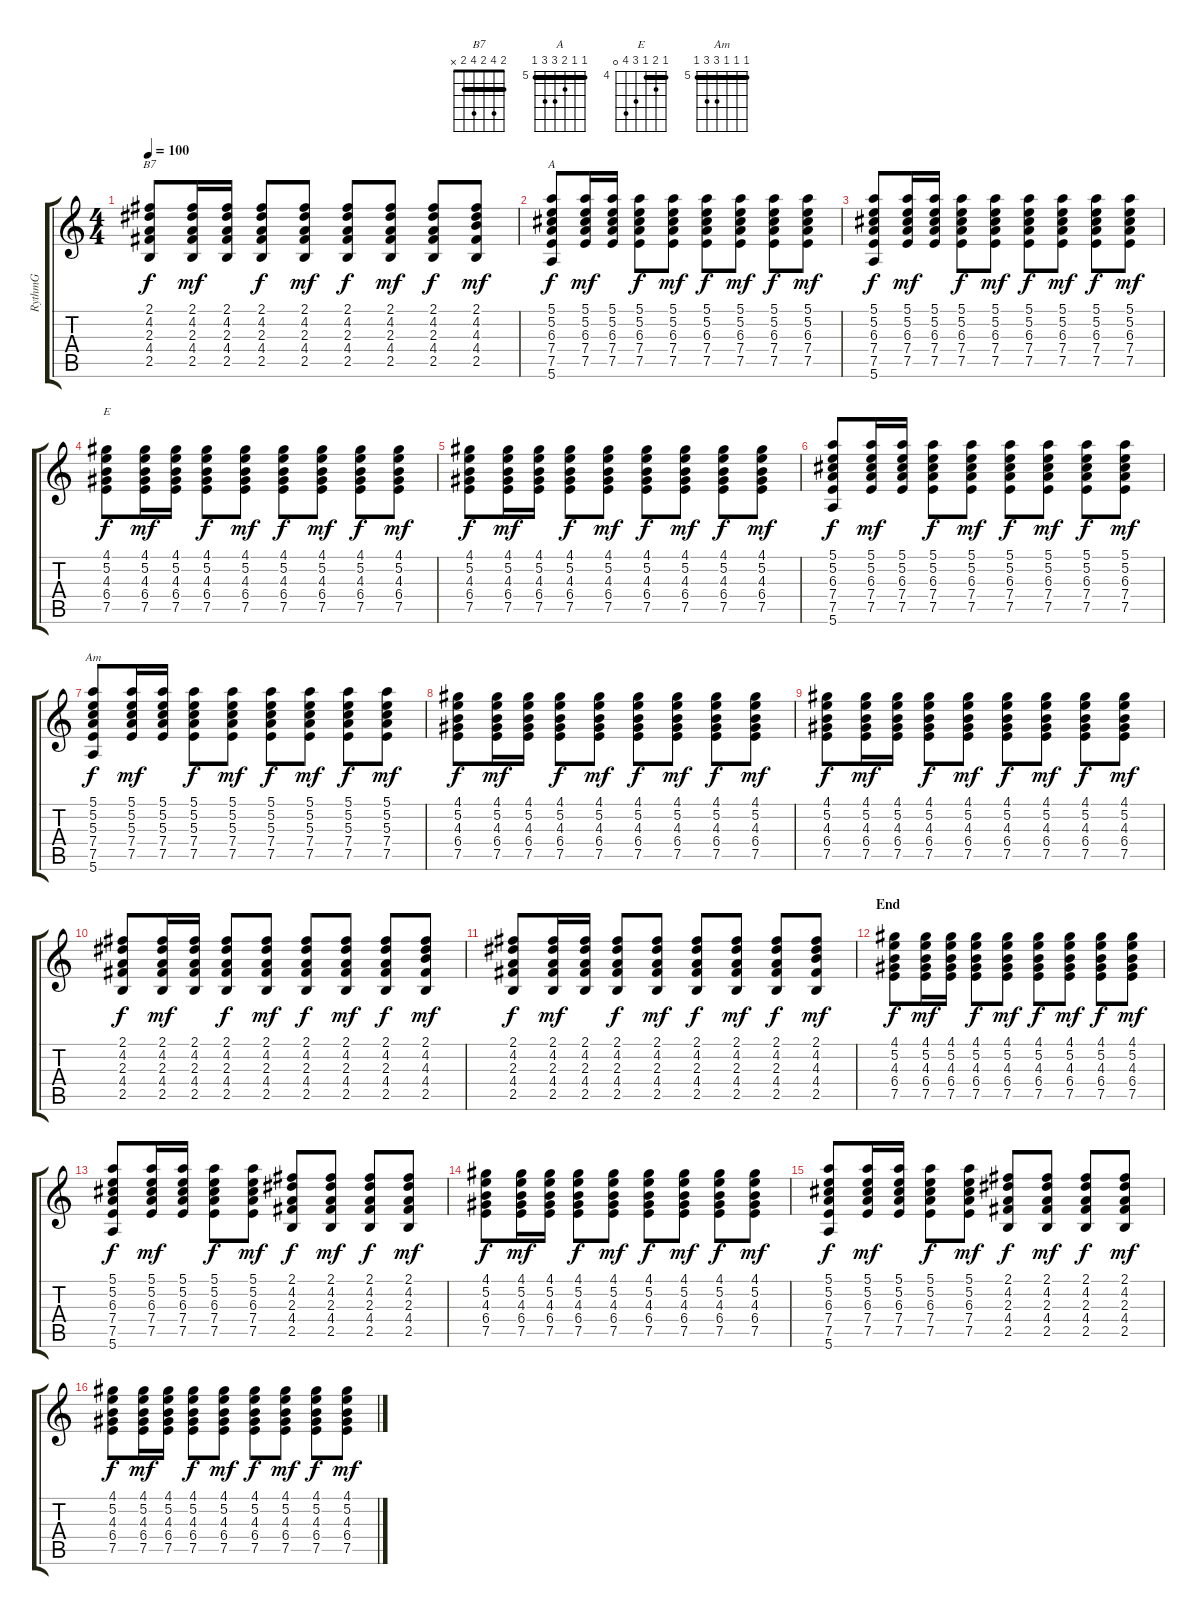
\track ("RythmG" "RythmG") {instrument acousticguitarnylon}
\staff {score tabs}
\tuning (E4 B3 G3 D3 A2 E2) {hide}
\chord ("B7" 2 4 2 4 2 x) {barre 2}
\chord ("A" 5 5 6 7 7 5) {firstfret 5 barre 5}
\chord ("E" 4 5 4 6 7 0) {firstfret 4 barre 4}
\chord ("Am" 5 5 5 7 7 5) {firstfret 5 barre 5}
\ts (4 4)
\tempo 100
\clef g2
\ks c
(2.1 4.2 2.3 4.4 2.5).8{ch "B7" dy f} (2.1 4.2 2.3 4.4 2.5).16{dy mf} (2.1 4.2 2.3 4.4 2.5).16 (2.1 4.2 2.3 4.4 2.5).8{dy f} (2.1 4.2 2.3 4.4 2.5).8{dy mf} (2.1 4.2 2.3 4.4 2.5).8{dy f} (2.1 4.2 2.3 4.4 2.5).8{dy mf} (2.1 4.2 2.3 4.4 2.5).8{dy f} (2.1 4.2 4.3 4.4 2.5).8{dy mf} |
(5.1 5.2 6.3 7.4 7.5 5.6).8{ch "A" dy f} (5.1 5.2 6.3 7.4 7.5).16{dy mf} (5.1 5.2 6.3 7.4 7.5).16 (5.1 5.2 6.3 7.4 7.5).8{dy f} (5.1 5.2 6.3 7.4 7.5).8{dy mf} (5.1 5.2 6.3 7.4 7.5).8{dy f} (5.1 5.2 6.3 7.4 7.5).8{dy mf} (5.1 5.2 6.3 7.4 7.5).8{dy f} (5.1 5.2 6.3 7.4 7.5).8{dy mf} |
(5.1 5.2 6.3 7.4 7.5 5.6).8{dy f} (5.1 5.2 6.3 7.4 7.5).16{dy mf} (5.1 5.2 6.3 7.4 7.5).16 (5.1 5.2 6.3 7.4 7.5).8{dy f} (5.1 5.2 6.3 7.4 7.5).8{dy mf} (5.1 5.2 6.3 7.4 7.5).8{dy f} (5.1 5.2 6.3 7.4 7.5).8{dy mf} (5.1 5.2 6.3 7.4 7.5).8{dy f} (5.1 5.2 6.3 7.4 7.5).8{dy mf} |
(4.1 5.2 4.3 6.4 7.5).8{ch "E" dy f} (4.1 5.2 4.3 6.4 7.5).16{dy mf} (4.1 5.2 4.3 6.4 7.5).16 (4.1 5.2 4.3 6.4 7.5).8{dy f} (4.1 5.2 4.3 6.4 7.5).8{dy mf} (4.1 5.2 4.3 6.4 7.5).8{dy f} (4.1 5.2 4.3 6.4 7.5).8{dy mf} (4.1 5.2 4.3 6.4 7.5).8{dy f} (4.1 5.2 4.3 6.4 7.5).8{dy mf} |
(4.1 5.2 4.3 6.4 7.5).8{dy f} (4.1 5.2 4.3 6.4 7.5).16{dy mf} (4.1 5.2 4.3 6.4 7.5).16 (4.1 5.2 4.3 6.4 7.5).8{dy f} (4.1 5.2 4.3 6.4 7.5).8{dy mf} (4.1 5.2 4.3 6.4 7.5).8{dy f} (4.1 5.2 4.3 6.4 7.5).8{dy mf} (4.1 5.2 4.3 6.4 7.5).8{dy f} (4.1 5.2 4.3 6.4 7.5).8{dy mf} |
(5.1 5.2 6.3 7.4 7.5 5.6).8{dy f} (5.1 5.2 6.3 7.4 7.5).16{dy mf} (5.1 5.2 6.3 7.4 7.5).16 (5.1 5.2 6.3 7.4 7.5).8{dy f} (5.1 5.2 6.3 7.4 7.5).8{dy mf} (5.1 5.2 6.3 7.4 7.5).8{dy f} (5.1 5.2 6.3 7.4 7.5).8{dy mf} (5.1 5.2 6.3 7.4 7.5).8{dy f} (5.1 5.2 6.3 7.4 7.5).8{dy mf} |
(5.1 5.2 5.3 7.4 7.5 5.6).8{ch "Am" dy f} (5.1 5.2 5.3 7.4 7.5).16{dy mf} (5.1 5.2 5.3 7.4 7.5).16 (5.1 5.2 5.3 7.4 7.5).8{dy f} (5.1 5.2 5.3 7.4 7.5).8{dy mf} (5.1 5.2 5.3 7.4 7.5).8{dy f} (5.1 5.2 5.3 7.4 7.5).8{dy mf} (5.1 5.2 5.3 7.4 7.5).8{dy f} (5.1 5.2 5.3 7.4 7.5).8{dy mf} |
(4.1 5.2 4.3 6.4 7.5).8{dy f} (4.1 5.2 4.3 6.4 7.5).16{dy mf} (4.1 5.2 4.3 6.4 7.5).16 (4.1 5.2 4.3 6.4 7.5).8{dy f} (4.1 5.2 4.3 6.4 7.5).8{dy mf} (4.1 5.2 4.3 6.4 7.5).8{dy f} (4.1 5.2 4.3 6.4 7.5).8{dy mf} (4.1 5.2 4.3 6.4 7.5).8{dy f} (4.1 5.2 4.3 6.4 7.5).8{dy mf} |
(4.1 5.2 4.3 6.4 7.5).8{dy f} (4.1 5.2 4.3 6.4 7.5).16{dy mf} (4.1 5.2 4.3 6.4 7.5).16 (4.1 5.2 4.3 6.4 7.5).8{dy f} (4.1 5.2 4.3 6.4 7.5).8{dy mf} (4.1 5.2 4.3 6.4 7.5).8{dy f} (4.1 5.2 4.3 6.4 7.5).8{dy mf} (4.1 5.2 4.3 6.4 7.5).8{dy f} (4.1 5.2 4.3 6.4 7.5).8{dy mf} |
(2.1 4.2 2.3 4.4 2.5).8{dy f} (2.1 4.2 2.3 4.4 2.5).16{dy mf} (2.1 4.2 2.3 4.4 2.5).16 (2.1 4.2 2.3 4.4 2.5).8{dy f} (2.1 4.2 2.3 4.4 2.5).8{dy mf} (2.1 4.2 2.3 4.4 2.5).8{dy f} (2.1 4.2 2.3 4.4 2.5).8{dy mf} (2.1 4.2 2.3 4.4 2.5).8{dy f} (2.1 4.2 4.3 4.4 2.5).8{dy mf} |
(2.1 4.2 2.3 4.4 2.5).8{dy f} (2.1 4.2 2.3 4.4 2.5).16{dy mf} (2.1 4.2 2.3 4.4 2.5).16 (2.1 4.2 2.3 4.4 2.5).8{dy f} (2.1 4.2 2.3 4.4 2.5).8{dy mf} (2.1 4.2 2.3 4.4 2.5).8{dy f} (2.1 4.2 2.3 4.4 2.5).8{dy mf} (2.1 4.2 2.3 4.4 2.5).8{dy f} (2.1 4.2 4.3 4.4 2.5).8{dy mf} |
\section ("" "End")
(4.1 5.2 4.3 6.4 7.5).8{dy f} (4.1 5.2 4.3 6.4 7.5).16{dy mf} (4.1 5.2 4.3 6.4 7.5).16 (4.1 5.2 4.3 6.4 7.5).8{dy f} (4.1 5.2 4.3 6.4 7.5).8{dy mf} (4.1 5.2 4.3 6.4 7.5).8{dy f} (4.1 5.2 4.3 6.4 7.5).8{dy mf} (4.1 5.2 4.3 6.4 7.5).8{dy f} (4.1 5.2 4.3 6.4 7.5).8{dy mf} |
(5.1 5.2 6.3 7.4 7.5 5.6).8{dy f} (5.1 5.2 6.3 7.4 7.5).16{dy mf} (5.1 5.2 6.3 7.4 7.5).16 (5.1 5.2 6.3 7.4 7.5).8{dy f} (5.1 5.2 6.3 7.4 7.5).8{dy mf} (2.1 4.2 2.3 4.4 2.5).8{dy f} (2.1 4.2 2.3 4.4 2.5).8{dy mf} (2.1 4.2 2.3 4.4 2.5).8{dy f} (2.1 4.2 2.3 4.4 2.5).8{dy mf} |
(4.1 5.2 4.3 6.4 7.5).8{dy f} (4.1 5.2 4.3 6.4 7.5).16{dy mf} (4.1 5.2 4.3 6.4 7.5).16 (4.1 5.2 4.3 6.4 7.5).8{dy f} (4.1 5.2 4.3 6.4 7.5).8{dy mf} (4.1 5.2 4.3 6.4 7.5).8{dy f} (4.1 5.2 4.3 6.4 7.5).8{dy mf} (4.1 5.2 4.3 6.4 7.5).8{dy f} (4.1 5.2 4.3 6.4 7.5).8{dy mf} |
(5.1 5.2 6.3 7.4 7.5 5.6).8{dy f} (5.1 5.2 6.3 7.4 7.5).16{dy mf} (5.1 5.2 6.3 7.4 7.5).16 (5.1 5.2 6.3 7.4 7.5).8{dy f} (5.1 5.2 6.3 7.4 7.5).8{dy mf} (2.1 4.2 2.3 4.4 2.5).8{dy f} (2.1 4.2 2.3 4.4 2.5).8{dy mf} (2.1 4.2 2.3 4.4 2.5).8{dy f} (2.1 4.2 2.3 4.4 2.5).8{dy mf} |
(4.1 5.2 4.3 6.4 7.5).8{dy f} (4.1 5.2 4.3 6.4 7.5).16{dy mf} (4.1 5.2 4.3 6.4 7.5).16 (4.1 5.2 4.3 6.4 7.5).8{dy f} (4.1 5.2 4.3 6.4 7.5).8{dy mf} (4.1 5.2 4.3 6.4 7.5).8{dy f} (4.1 5.2 4.3 6.4 7.5).8{dy mf} (4.1 5.2 4.3 6.4 7.5).8{dy f} (4.1 5.2 4.3 6.4 7.5).8{dy mf}
